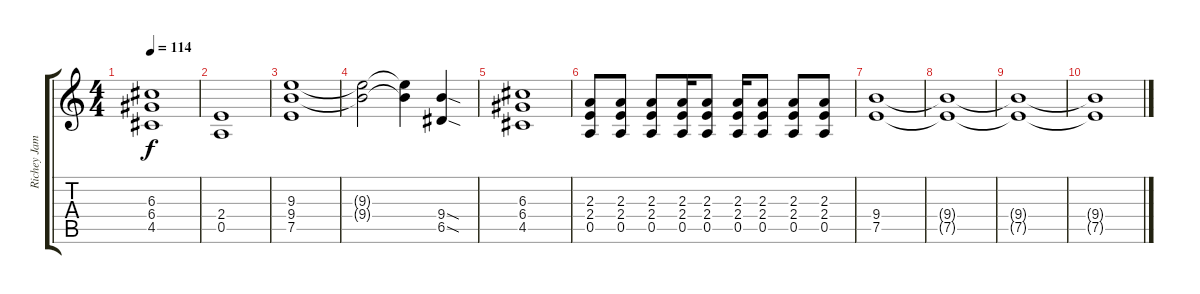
\track ("Richey James Edwards" "Richey Jam") {instrument distortionguitar}
\staff {score tabs}
\tuning (E4 B3 G3 D3 A2 E2) {hide}
\ts (4 4)
\tempo 114
\clef g2
\ks c
(6.3 6.4 4.5).1{dy f} |
(2.4 0.5).1 |
(9.3 9.4 7.5).1{volume 10} |
(9.3{t} 9.4{t}).2 (9.3{t} 9.4{t}).4 (9.4{sod} 6.5{sod}).4{volume 16} |
(6.3 6.4 4.5).1 |
(2.3 2.4 0.5).8 (2.3 2.4 0.5).8 (2.3 2.4 0.5).8 (2.3 2.4 0.5).16 (2.3 2.4 0.5).8 (2.3 2.4 0.5).16 (2.3 2.4 0.5).8 (2.3 2.4 0.5).8 (2.3 2.4 0.5).8 |
(9.4 7.5).1{volume 0} |
(9.4{t} 7.5{t}).1 |
(9.4{t} 7.5{t}).1 |
(9.4{t} 7.5{t}).1
